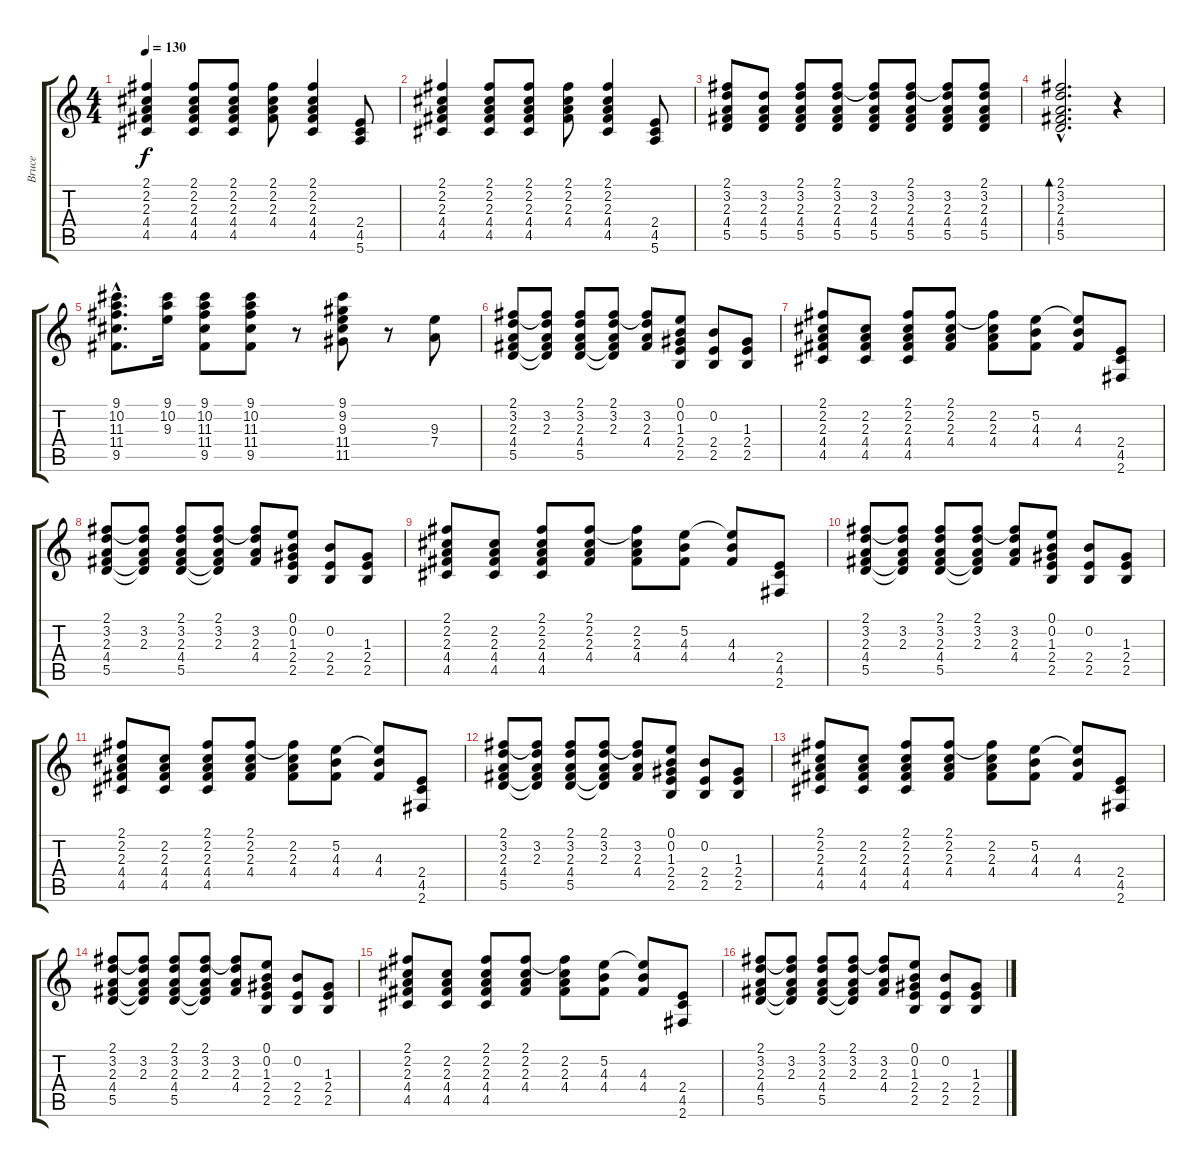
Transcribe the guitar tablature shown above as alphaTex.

\track ("Bruce" "Bruce") {instrument acousticguitarsteel}
\staff {score tabs}
\tuning (E4 B3 G3 D3 A2 E2) {hide}
\ts (4 4)
\tempo 130
\clef g2
\ks c
(2.1 2.2 2.3 4.4 4.5).4{dy f} (2.1 2.2 2.3 4.4 4.5).8 (2.1 2.2 2.3 4.4 4.5).8 (2.1 2.2 2.3 4.4).8 (2.1 2.2 2.3 4.4 4.5).4 (2.4 4.5 5.6).8 |
(2.1 2.2 2.3 4.4 4.5).4 (2.1 2.2 2.3 4.4 4.5).8 (2.1 2.2 2.3 4.4 4.5).8 (2.1 2.2 2.3 4.4).8 (2.1 2.2 2.3 4.4 4.5).4 (2.4 4.5 5.6).8 |
(2.1 3.2 2.3 4.4 5.5).8 (3.2 2.3 4.4 5.5).8 (2.1 3.2 2.3 4.4 5.5).8 (2.1 3.2 2.3 4.4 5.5).8 (2.1{t} 3.2 2.3 4.4 5.5).8 (2.1 3.2 2.3 4.4 5.5).8 (2.1{t} 3.2 2.3 4.4 5.5).8 (2.1 3.2 2.3 4.4 5.5).8 |
(2.1{hac} 3.2{hac} 2.3{hac} 4.4{hac} 5.5{hac}).2{d bd 240} r.4 |
(9.1{hac} 10.2{hac} 11.3{hac} 11.4{hac} 9.5{hac}).8{d} (9.1 10.2 9.3).16 (9.1 10.2 11.3 11.4 9.5).8 (9.1 10.2 11.3 11.4 9.5).8 r.8 (9.1 9.2 9.3 11.4 11.5).8 r.8 (9.3 7.4).8 |
(2.1 3.2 2.3 4.4 5.5).8 (2.1{t} 3.2 2.3 4.4{t} 5.5{t}).8 (2.1 3.2 2.3 4.4 5.5).8 (2.1 3.2 2.3 4.4{t} 5.5{t}).8 (2.1{t} 3.2 2.3 4.4).8 (0.1 0.2 1.3 2.4 2.5).8 (0.2 2.4 2.5).8 (1.3 2.4 2.5).8 |
(2.1 2.2 2.3 4.4 4.5).8 (2.2 2.3 4.4 4.5).8 (2.1 2.2 2.3 4.4 4.5).8 (2.1 2.2 2.3 4.4).8 (2.1{t} 2.2 2.3 4.4).8 (5.2 4.3 4.4).8 (5.2{t} 4.3 4.4).8 (2.4 4.5 2.6).8 |
(2.1 3.2 2.3 4.4 5.5).8 (2.1{t} 3.2 2.3 4.4{t} 5.5{t}).8 (2.1 3.2 2.3 4.4 5.5).8 (2.1 3.2 2.3 4.4{t} 5.5{t}).8 (2.1{t} 3.2 2.3 4.4).8 (0.1 0.2 1.3 2.4 2.5).8 (0.2 2.4 2.5).8 (1.3 2.4 2.5).8 |
(2.1 2.2 2.3 4.4 4.5).8 (2.2 2.3 4.4 4.5).8 (2.1 2.2 2.3 4.4 4.5).8 (2.1 2.2 2.3 4.4).8 (2.1{t} 2.2 2.3 4.4).8 (5.2 4.3 4.4).8 (5.2{t} 4.3 4.4).8 (2.4 4.5 2.6).8 |
(2.1 3.2 2.3 4.4 5.5).8 (2.1{t} 3.2 2.3 4.4{t} 5.5{t}).8 (2.1 3.2 2.3 4.4 5.5).8 (2.1 3.2 2.3 4.4{t} 5.5{t}).8 (2.1{t} 3.2 2.3 4.4).8 (0.1 0.2 1.3 2.4 2.5).8 (0.2 2.4 2.5).8 (1.3 2.4 2.5).8 |
(2.1 2.2 2.3 4.4 4.5).8 (2.2 2.3 4.4 4.5).8 (2.1 2.2 2.3 4.4 4.5).8 (2.1 2.2 2.3 4.4).8 (2.1{t} 2.2 2.3 4.4).8 (5.2 4.3 4.4).8 (5.2{t} 4.3 4.4).8 (2.4 4.5 2.6).8 |
(2.1 3.2 2.3 4.4 5.5).8 (2.1{t} 3.2 2.3 4.4{t} 5.5{t}).8 (2.1 3.2 2.3 4.4 5.5).8 (2.1 3.2 2.3 4.4{t} 5.5{t}).8 (2.1{t} 3.2 2.3 4.4).8 (0.1 0.2 1.3 2.4 2.5).8 (0.2 2.4 2.5).8 (1.3 2.4 2.5).8 |
(2.1 2.2 2.3 4.4 4.5).8 (2.2 2.3 4.4 4.5).8 (2.1 2.2 2.3 4.4 4.5).8 (2.1 2.2 2.3 4.4).8 (2.1{t} 2.2 2.3 4.4).8 (5.2 4.3 4.4).8 (5.2{t} 4.3 4.4).8 (2.4 4.5 2.6).8 |
(2.1 3.2 2.3 4.4 5.5).8 (2.1{t} 3.2 2.3 4.4{t} 5.5{t}).8 (2.1 3.2 2.3 4.4 5.5).8 (2.1 3.2 2.3 4.4{t} 5.5{t}).8 (2.1{t} 3.2 2.3 4.4).8 (0.1 0.2 1.3 2.4 2.5).8 (0.2 2.4 2.5).8 (1.3 2.4 2.5).8 |
(2.1 2.2 2.3 4.4 4.5).8 (2.2 2.3 4.4 4.5).8 (2.1 2.2 2.3 4.4 4.5).8 (2.1 2.2 2.3 4.4).8 (2.1{t} 2.2 2.3 4.4).8 (5.2 4.3 4.4).8 (5.2{t} 4.3 4.4).8 (2.4 4.5 2.6).8 |
(2.1 3.2 2.3 4.4 5.5).8 (2.1{t} 3.2 2.3 4.4{t} 5.5{t}).8 (2.1 3.2 2.3 4.4 5.5).8 (2.1 3.2 2.3 4.4{t} 5.5{t}).8 (2.1{t} 3.2 2.3 4.4).8 (0.1 0.2 1.3 2.4 2.5).8 (0.2 2.4 2.5).8 (1.3 2.4 2.5).8
